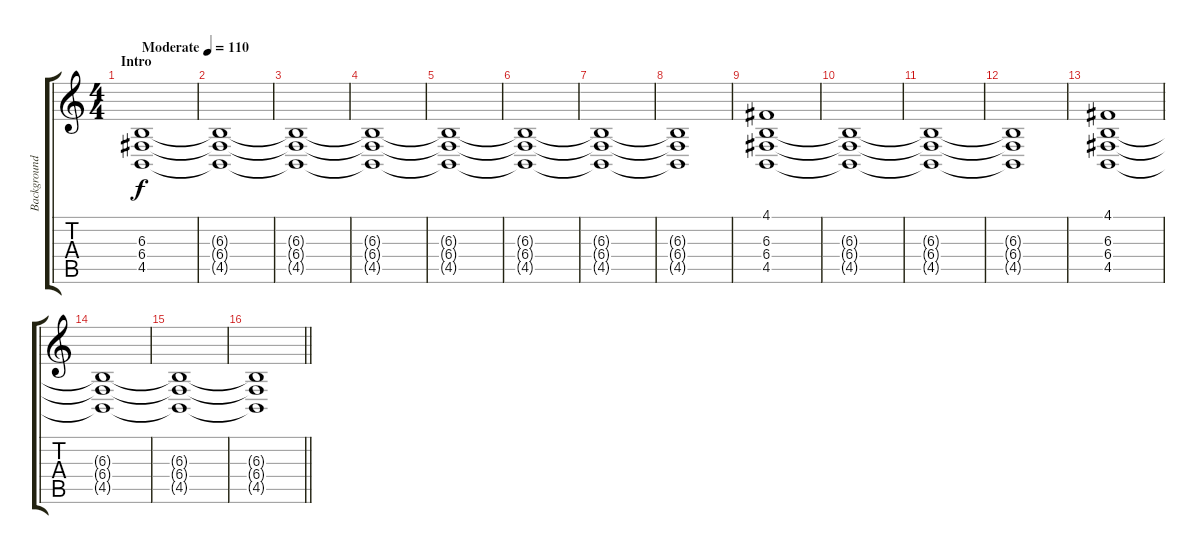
\track ("Background" "Background") {instrument pad2warm}
\staff {score tabs}
\tuning (D4 A3 F3 C3 G2 D2) {hide}
\ts (4 4)
\section ("" "Intro")
\tempo (110 "Moderate")
\clef g2
\ks c
(6.3 6.4 4.5).1{dy f instrument pad2warm} |
(6.3{t} 6.4{t} 4.5{t}).1 |
(6.3{t} 6.4{t} 4.5{t}).1 |
(6.3{t} 6.4{t} 4.5{t}).1 |
(6.3{t} 6.4{t} 4.5{t}).1 |
(6.3{t} 6.4{t} 4.5{t}).1 |
(6.3{t} 6.4{t} 4.5{t}).1 |
(6.3{t} 6.4{t} 4.5{t}).1 |
(4.1 6.3 6.4 4.5).1 |
(6.3{t} 6.4{t} 4.5{t}).1 |
(6.3{t} 6.4{t} 4.5{t}).1 |
(6.3{t} 6.4{t} 4.5{t}).1 |
(4.1 6.3 6.4 4.5).1 |
(6.3{t} 6.4{t} 4.5{t}).1 |
(6.3{t} 6.4{t} 4.5{t}).1 |
\barLineRight lightlight
(6.3{t} 6.4{t} 4.5{t}).1
